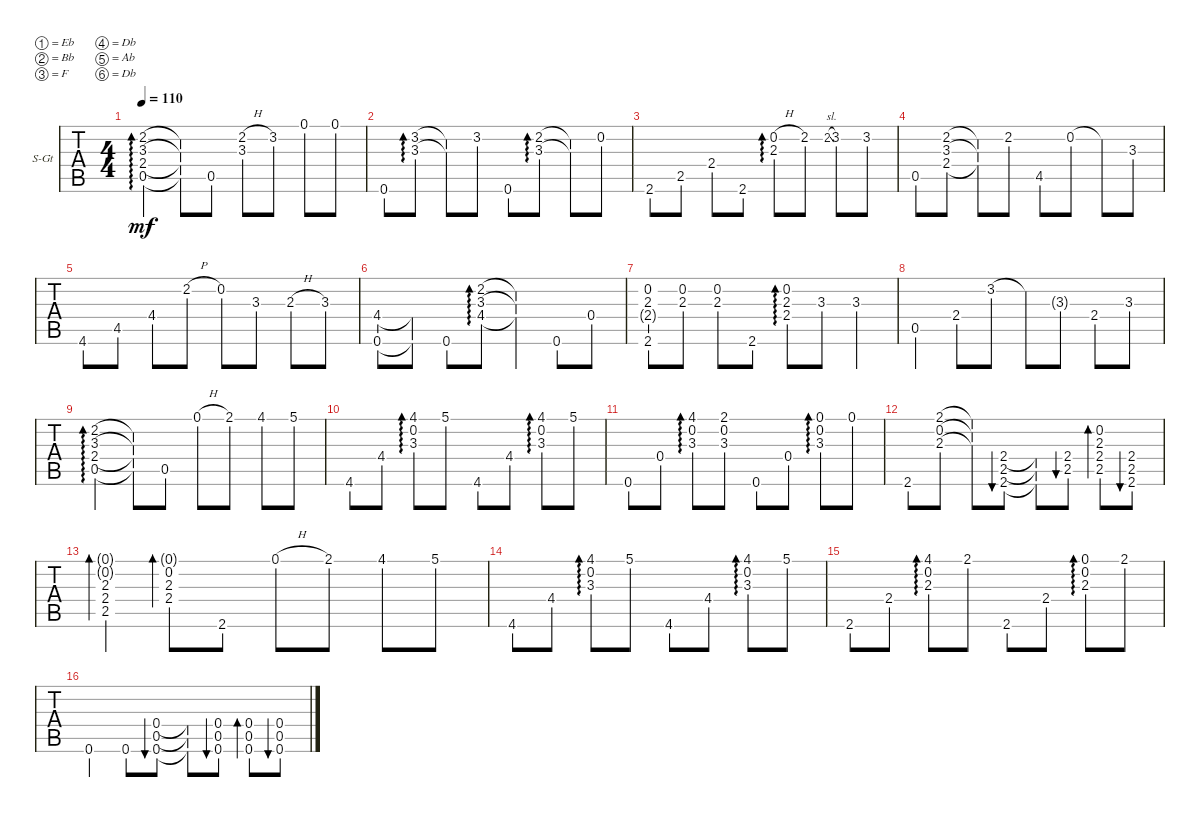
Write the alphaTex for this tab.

\defaultSystemsLayout 4
\bracketExtendMode groupsimilarinstruments
\firstSystemTrackNameOrientation horizontal
\otherSystemsTrackNameOrientation horizontal
\track ("Steel Guitar" "S-Gt") {instrument acousticguitarsteel}
\staff {tabs}
\tuning (Eb4 Bb3 F3 Db3 Ab2 Db2)
\ts (4 4)
\tempo 110
\clef g2
\ks c
(0.5 2.4 3.3 2.2).4{ad 0 dy mf} (0.5{t} 2.4{t} 3.3{t} 2.2{t}).8 0.5.8 (2.2{h} 3.3).8 3.2.8 0.1.8 0.1.8 |
0.6.8 (3.3 3.2).8{ad 0} (3.3{t} 3.2{t}).8 3.2.8 0.6.8 (2.2 3.3).8{ad 0} (2.2{t} 3.3{t}).8 0.2.8 |
2.6.8 2.5.8 2.4.8 2.6.8 (2.3 0.2{h}).8{ad 0} 2.2.8 2.2{sl}.8{gr onbeat} 3.2.8 3.2.8 |
0.5.8 (2.4 3.3 2.2).8 (2.4{t} 3.3{t} 2.2{t}).8 2.2.8 4.5.8 0.2.8 0.2{t}.8 3.3.8 |
4.6.8 4.5.8 4.4.8 2.2{h}.8 0.2.8 3.3.8 2.3{h}.8 3.3.8 |
(0.6 4.4).8 (0.6{t} 4.4{t}).8 0.6.8 (2.2 3.3 4.4).8{ad 0} (2.2{t} 3.3{t} 4.4{t}).4 0.6.8 0.4.8 |
(2.6 2.3 0.2 2.4{g}).8 (0.2 2.3).8 (0.2 2.3).8 2.6.8 (2.3 2.4 0.2).8{ad 0} 3.3.8 3.3.4 |
0.5.4 2.4.8 3.2.8 3.2{t}.8 3.3{g}.8 2.4.8 3.3.8 |
(0.5 2.4 3.3 2.2).4{ad 0} (0.5{t} 2.4{t} 3.3{t} 2.2{t}).8 0.5.8 0.1{h}.8 2.1.8 4.1.8 5.1.8 |
4.6.8 4.4.8 (0.2 3.3 4.1).8{ad 0} 5.1.8 4.6.8 4.4.8 (0.2 3.3 4.1).8{ad 0} 5.1.8 |
0.6.8 0.4.8 (0.2 3.3 4.1).8{ad 0} (2.1 0.2 3.3).8 0.6.8 0.4.8 (0.2 3.3 0.1).8{ad 0} 0.1.8 |
2.6.8 (0.2 2.3 2.1).8 (0.2{t} 2.3{t} 2.1{t}).8 (2.4 2.5 2.6).8{bu 65} (2.4{t} 2.5{t} 2.6{t}).8 (2.4 2.5).8{bu 39} (2.4 2.5 2.3 0.2).8{bd 38} (2.4 2.5 2.6).8{bu 37} |
(2.4 2.5 0.2{g} 2.3 0.1{g}).4{bd 36} (0.2 2.3 2.4 0.1{g}).8{bd 35} 2.6.8 0.1{h}.8 2.1.8 4.1.8 5.1.8 |
4.6.8 4.4.8 (0.2 3.3 4.1).8{ad 0} 5.1.8 4.6.8 4.4.8 (0.2 3.3 4.1).8{ad 0} 5.1.8 |
2.6.8 2.4.8 (0.2 2.3 4.1).8{ad 0} 2.1.8 2.6.8 2.4.8 (0.2 2.3 0.1).8{ad 0} 2.1.8 |
0.6.4 0.6.8 (0.4 0.5 0.6).8{bu 34} (0.4{t} 0.5{t} 0.6{t}).8 (0.4 0.5 0.6).8{bu 33} (0.5 0.4 0.6).8{bd 32} (0.5 0.4 0.6).8{bu 31}
